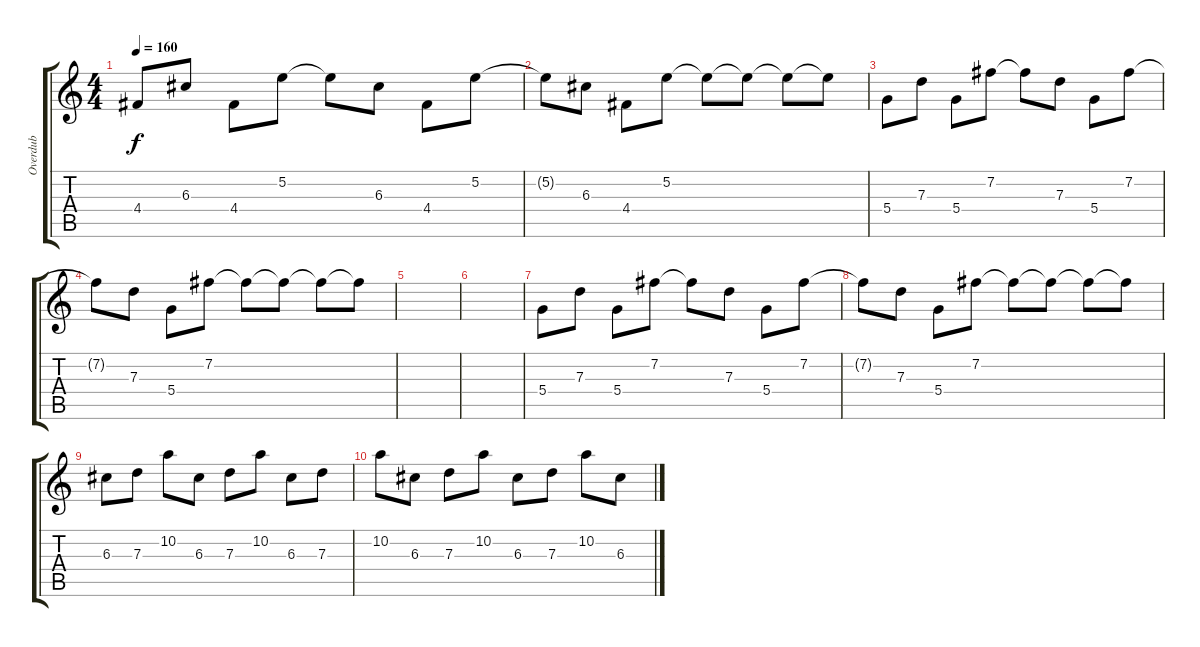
\track ("Overdub" "Overdub") {instrument distortionguitar}
\staff {score tabs}
\tuning (E4 B3 G3 D3 A2 D2) {hide}
\ts (4 4)
\tempo 160
\clef g2
\ks c
4.4.8{dy f} 6.3.8 4.4.8 5.2.8 5.2{t}.8 6.3.8 4.4.8 5.2.8 |
5.2{t}.8 6.3.8 4.4.8 5.2.8 5.2{t}.8 5.2{t}.8 5.2{t}.8 5.2{t}.8 |
5.4.8 7.3.8 5.4.8 7.2.8 7.2{t}.8 7.3.8 5.4.8 7.2.8 |
7.2{t}.8 7.3.8 5.4.8 7.2.8 7.2{t}.8 7.2{t}.8 7.2{t}.8 7.2{t}.8 |
|
|
5.4.8{instrument electricguitarclean} 7.3.8 5.4.8 7.2.8 7.2{t}.8 7.3.8 5.4.8 7.2.8 |
7.2{t}.8{instrument electricguitarclean} 7.3.8 5.4.8 7.2.8 7.2{t}.8 7.2{t}.8 7.2{t}.8 7.2{t}.8 |
6.3.8{instrument distortionguitar} 7.3.8 10.2.8 6.3.8 7.3.8 10.2.8 6.3.8 7.3.8 |
10.2.8 6.3.8 7.3.8 10.2.8 6.3.8 7.3.8 10.2.8 6.3.8
